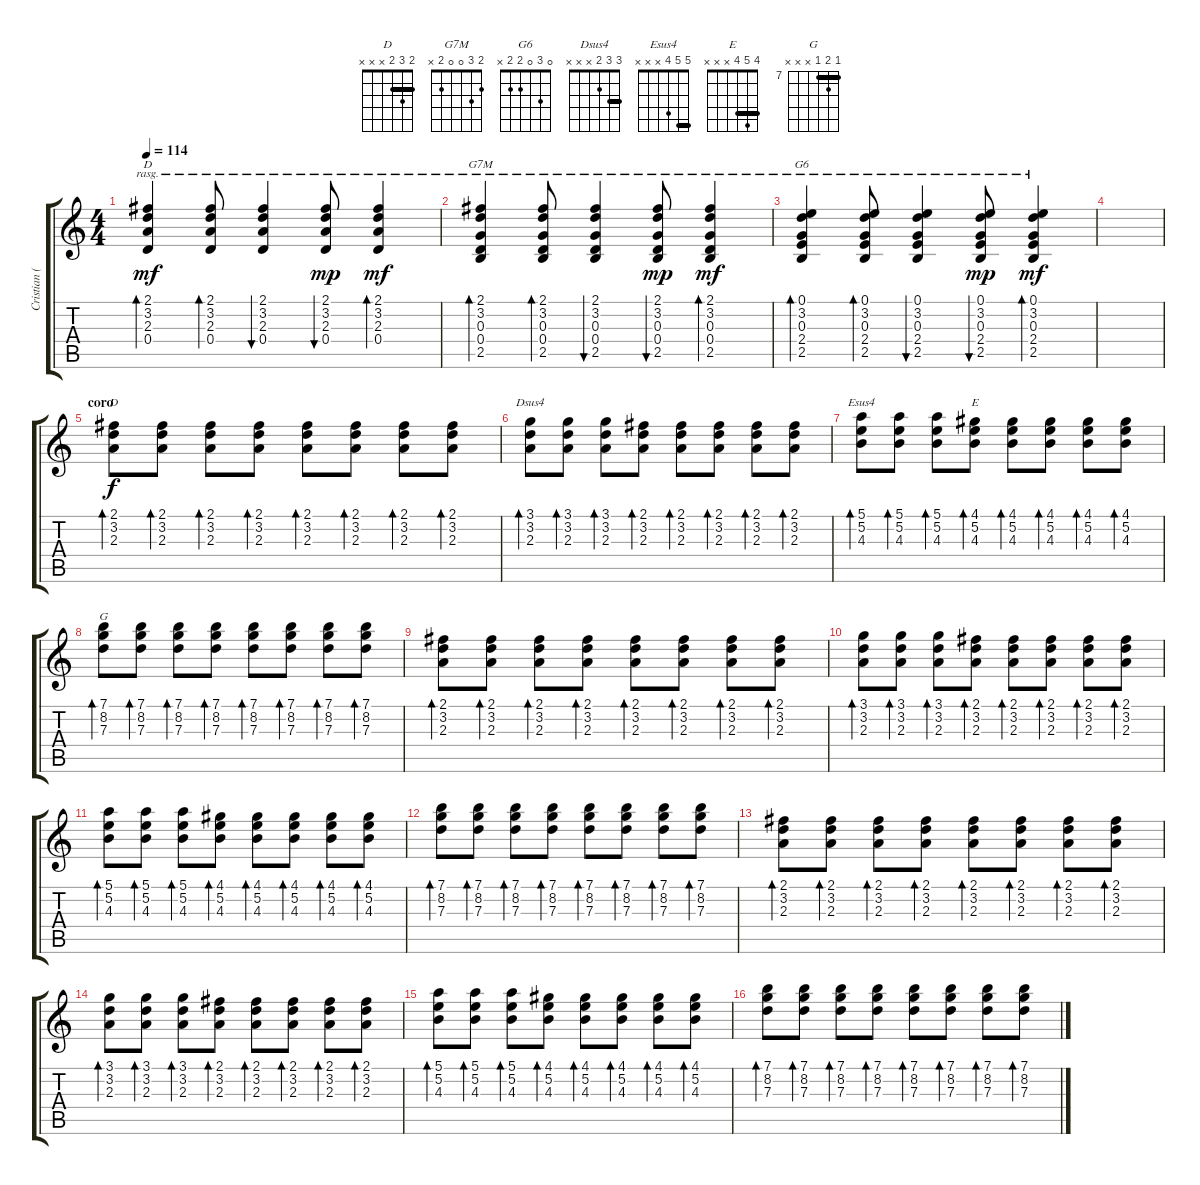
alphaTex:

\track ("Cristian (guitarra)" "Cristian (") {instrument acousticguitarsteel}
\staff {score tabs}
\tuning (E4 B3 G3 D3 A2 E2) {hide}
\chord ("D" 2 3 2 0 x x) {barre 2}
\chord ("G7M" 2 3 0 0 2 x)
\chord ("G6" 0 3 0 2 2 x)
\chord ("D" 2 3 2 x x x) {barre 2}
\chord ("Dsus4" 3 3 2 x x x) {barre 3}
\chord ("Esus4" 5 5 4 x x x) {barre 5}
\chord ("E" 4 5 4 x x x) {barre 4}
\chord ("G" 7 8 7 x x x) {firstfret 7 barre 7}
\ts (4 4)
\tempo 114
\clef g2
\ks c
(2.1 3.2 2.3 0.4).4{bd 120 ch "D" rasg ii dy mf} (2.1 3.2 2.3 0.4).8{bd 60 rasg ii} (2.1 3.2 2.3 0.4).4{bu 60 rasg ii} (2.1 3.2 2.3 0.4).8{bu 60 rasg ii dy mp} (2.1 3.2 2.3 0.4).4{bd 60 rasg ii dy mf} |
(2.1 3.2 0.3 0.4 2.5).4{bd 120 ch "G7M" rasg ii} (2.1 3.2 0.3 0.4 2.5).8{bd 60 rasg ii} (2.1 3.2 0.3 0.4 2.5).4{bu 60 rasg ii} (2.1 3.2 0.3 0.4 2.5).8{bu 60 rasg ii dy mp} (2.1 3.2 0.3 0.4 2.5).4{bd 60 rasg ii dy mf} |
(0.1 3.2 0.3 2.4 2.5).4{bd 120 ch "G6" rasg ii} (0.1 3.2 0.3 2.4 2.5).8{bd 60 rasg ii} (0.1 3.2 0.3 2.4 2.5).4{bu 60 rasg ii} (0.1 3.2 0.3 2.4 2.5).8{bu 60 rasg ii dy mp} (0.1 3.2 0.3 2.4 2.5).4{bd 60 rasg ii dy mf} |
|
\section ("" "coro")
(2.1 3.2 2.3).8{bd 60 ch "D" dy f} (2.1 3.2 2.3).8{bd 60} (2.1 3.2 2.3).8{bd 60} (2.1 3.2 2.3).8{bd 60} (2.1 3.2 2.3).8{bd 60} (2.1 3.2 2.3).8{bd 60} (2.1 3.2 2.3).8{bd 60} (2.1 3.2 2.3).8{bd 60} |
(3.1 3.2 2.3).8{bd 60 ch "Dsus4"} (3.1 3.2 2.3).8{bd 60} (3.1 3.2 2.3).8{bd 60} (2.1 3.2 2.3).8{bd 60} (2.1 3.2 2.3).8{bd 60} (2.1 3.2 2.3).8{bd 60} (2.1 3.2 2.3).8{bd 60} (2.1 3.2 2.3).8{bd 60} |
(5.1 5.2 4.3).8{bd 60 ch "Esus4"} (5.1 5.2 4.3).8{bd 60} (5.1 5.2 4.3).8{bd 60} (4.1 5.2 4.3).8{bd 60 ch "E"} (4.1 5.2 4.3).8{bd 60} (4.1 5.2 4.3).8{bd 60} (4.1 5.2 4.3).8{bd 60} (4.1 5.2 4.3).8{bd 60} |
(7.1 8.2 7.3).8{bd 60 ch "G"} (7.1 8.2 7.3).8{bd 60} (7.1 8.2 7.3).8{bd 60} (7.1 8.2 7.3).8{bd 60} (7.1 8.2 7.3).8{bd 60} (7.1 8.2 7.3).8{bd 60} (7.1 8.2 7.3).8{bd 60} (7.1 8.2 7.3).8{bd 60} |
(2.1 3.2 2.3).8{bd 60} (2.1 3.2 2.3).8{bd 60} (2.1 3.2 2.3).8{bd 60} (2.1 3.2 2.3).8{bd 60} (2.1 3.2 2.3).8{bd 60} (2.1 3.2 2.3).8{bd 60} (2.1 3.2 2.3).8{bd 60} (2.1 3.2 2.3).8{bd 60} |
(3.1 3.2 2.3).8{bd 60} (3.1 3.2 2.3).8{bd 60} (3.1 3.2 2.3).8{bd 60} (2.1 3.2 2.3).8{bd 60} (2.1 3.2 2.3).8{bd 60} (2.1 3.2 2.3).8{bd 60} (2.1 3.2 2.3).8{bd 60} (2.1 3.2 2.3).8{bd 60} |
(5.1 5.2 4.3).8{bd 60} (5.1 5.2 4.3).8{bd 60} (5.1 5.2 4.3).8{bd 60} (4.1 5.2 4.3).8{bd 60} (4.1 5.2 4.3).8{bd 60} (4.1 5.2 4.3).8{bd 60} (4.1 5.2 4.3).8{bd 60} (4.1 5.2 4.3).8{bd 60} |
(7.1 8.2 7.3).8{bd 60} (7.1 8.2 7.3).8{bd 60} (7.1 8.2 7.3).8{bd 60} (7.1 8.2 7.3).8{bd 60} (7.1 8.2 7.3).8{bd 60} (7.1 8.2 7.3).8{bd 60} (7.1 8.2 7.3).8{bd 60} (7.1 8.2 7.3).8{bd 60} |
(2.1 3.2 2.3).8{bd 60} (2.1 3.2 2.3).8{bd 60} (2.1 3.2 2.3).8{bd 60} (2.1 3.2 2.3).8{bd 60} (2.1 3.2 2.3).8{bd 60} (2.1 3.2 2.3).8{bd 60} (2.1 3.2 2.3).8{bd 60} (2.1 3.2 2.3).8{bd 60} |
(3.1 3.2 2.3).8{bd 60} (3.1 3.2 2.3).8{bd 60} (3.1 3.2 2.3).8{bd 60} (2.1 3.2 2.3).8{bd 60} (2.1 3.2 2.3).8{bd 60} (2.1 3.2 2.3).8{bd 60} (2.1 3.2 2.3).8{bd 60} (2.1 3.2 2.3).8{bd 60} |
(5.1 5.2 4.3).8{bd 60} (5.1 5.2 4.3).8{bd 60} (5.1 5.2 4.3).8{bd 60} (4.1 5.2 4.3).8{bd 60} (4.1 5.2 4.3).8{bd 60} (4.1 5.2 4.3).8{bd 60} (4.1 5.2 4.3).8{bd 60} (4.1 5.2 4.3).8{bd 60} |
(7.1 8.2 7.3).8{bd 60} (7.1 8.2 7.3).8{bd 60} (7.1 8.2 7.3).8{bd 60} (7.1 8.2 7.3).8{bd 60} (7.1 8.2 7.3).8{bd 60} (7.1 8.2 7.3).8{bd 60} (7.1 8.2 7.3).8{bd 60} (7.1 8.2 7.3).8{bd 60}
